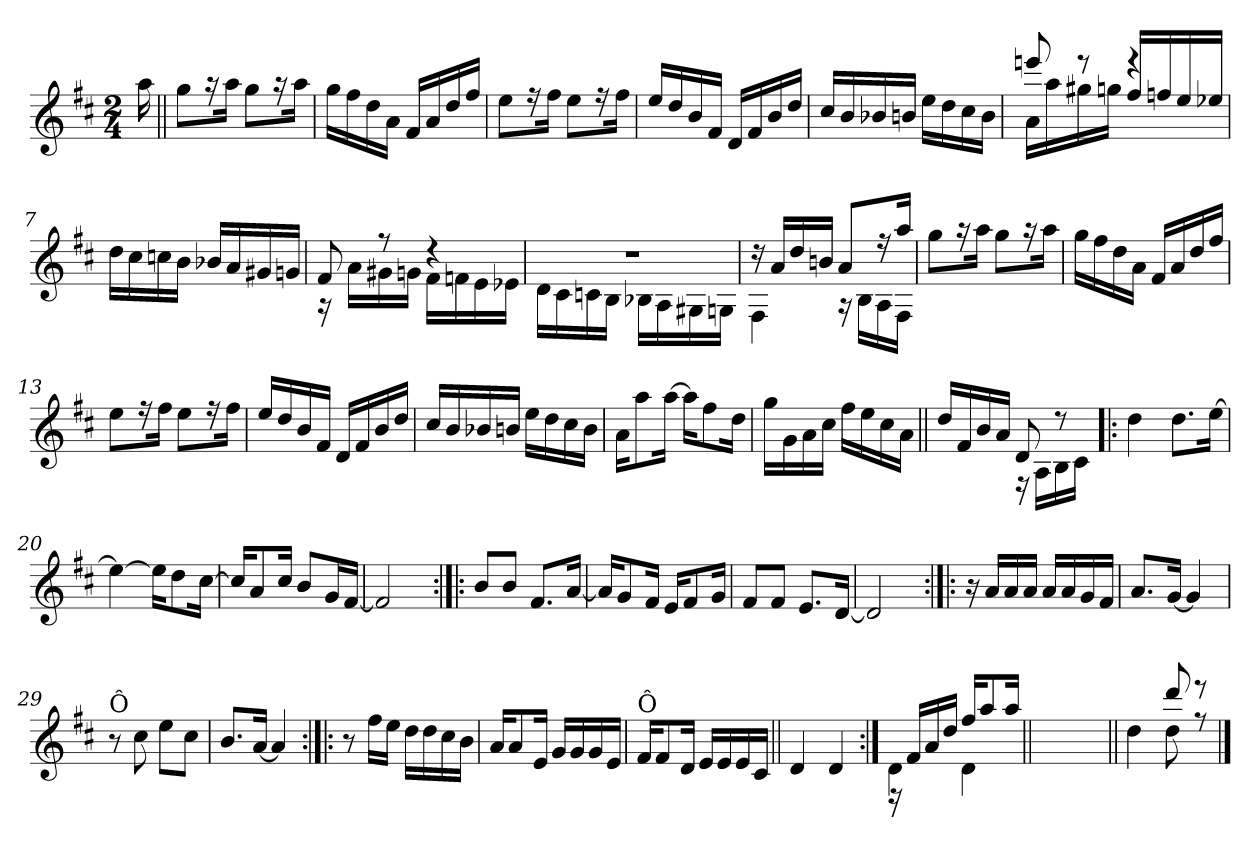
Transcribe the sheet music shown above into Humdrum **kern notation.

**kern
*part1
*staff1
*clefG2
*k[f#c#]
*D:
*M2/4
=
16aa\
=1||
8gg\L
16r
16aa\Jk
8gg\L
16r
16aa\Jk
=2
16gg\LL
16ff#\
16dd\
16a\JJ
16f#/LL
16a/
16dd/
16ff#/JJ
=3
8ee\L
16r
16ff#\Jk
8ee\L
16r
16ff#\Jk
=4
16ee/LL
16dd/
16b/
16f#/JJ
16d/LL
16f#/
16b/
16dd/JJ
!!LO:LB:g=z
=5
16cc#/LL
16b/
16b-X/
16bn/JJ
16ee\LL
16dd\
16cc#\
16b\JJ
=6
*^
16a\LL	8eeen!/
16aa\	.
16gg#X\	8reee
16ggn\JJ	.
16ff#/LL	4reee
16ffn/	.
16ee/	.
16ee-X/JJ	.
*v	*v
=7
16dd\LL
16cc#\
16ccn\
16b\JJ
16b-X/LL
16a/
16g#X/
16gn/JJ
=8
*^
8f#/	16rA
.	16a\LL
8ree	16g#X\
.	16gn\JJ
4rdd	16f#\LL
.	16fn\
.	16e\
.	16e-X\JJ
!!LO:LB:g=z	!!
=9	=9
2r	16d\LL
.	16c#\
.	16cn\
.	16B\JJ
.	16B-X\LL
.	16A\
.	16G#X\
.	16Gn\JJ
=10	=10
16rdd	4F#\
16a/LL	.
16dd/	.
16bn/JJ	.
8a/L	16rG
.	16B\LL
16r	16A\
16aa/Jk	16F#\JJ
*v	*v
=11
8gg\L
16r
16aa\Jk
8gg\L
16r
16aa\Jk
=12
16gg\LL
16ff#\
16dd\
16a\JJ
16f#/LL
16a/
16dd/
16ff#/JJ
!!LO:LB:g=z
=13
8ee\L
16r
16ff#\Jk
8ee\L
16r
16ff#\Jk
=14
16ee/LL
16dd/
16b/
16f#/JJ
16d/LL
16f#/
16b/
16dd/JJ
=15
16cc#/LL
16b/
16b-X/
16bn/JJ
16ee\LL
16dd\
16cc#\
16b\JJ
=16
16a\KL
8aa\
[16aa\Jk
16aa\KL]
8ff#\
16dd\Jk
=17
16gg\LL
16g\
16a\
16cc#\JJ
16ff#\LL
16ee\
16cc#\
16a\JJ
!!LO:LB:g=z
=18||
*^
16dd/LL	4ryy
16f#/	.
16b/	.
16a/JJ	.
8d/	16rF
.	16A\LL
8rdd	16B\
.	16c#\JJ
*v	*v
=19!|:
4dd\
8.dd\L
[>16ee\Jk
=20
4ee\_
16ee\KL]
8dd\
[16cc#\Jk
=21
16cc#/KL]
8a/
16cc#/Jk
8b/L
16g/L
[16f#/JJ
=22
2f#/]
!!LO:LB:g=z
=23:|!|:
8b/L
8b/J
8.f#/L
[16a/Jk
=24
16a/KL]
8g/
16f#/Jk
16e/KL
8f#/
16g/Jk
=25
8f#/L
8f#/J
8.e/L
[16d/Jk
=26
2d/]
=27:|!|:
16r
16a/LL
16a/
16a/JJ
16a/LL
16a/
16g/
16f#/JJ
!!LO:LB:g=z
=28
8.a/L
[16g/Jk
4g/]
=29
!LO:TX:a:t=Ô
8r
8cc#\
8ee\L
8cc#\J
=30
8.b/L
[16a/Jk
4a/]
=31:|!|:
8r
16ff#\LL
16ee\JJ
16dd\LL
16dd\
16cc#\
16b\JJ
=32
16a/KL
8a/
16e/Jk
16g/LL
16g/
16g/
16e/JJ
!!LO:LB:g=z
=33
!LO:TX:a:t=Ô
16f#/KL
8f#/
16d/Jk
16e/LL
16e/
16e/
16c#/JJ
=34||
4d/
4d/
=35:|!
*^
4d\	16r
.	16f#/LL
.	16a/
.	16dd/JJ
4d\	16ff#/KL
.	8aa/
.	16aa/Jk
*v	*v
=35X351||
2ryy
=36||
*^
4dd\	4ryy
8dd\	8ddd!/
8r	8rddd
*v	*v
==
*-
